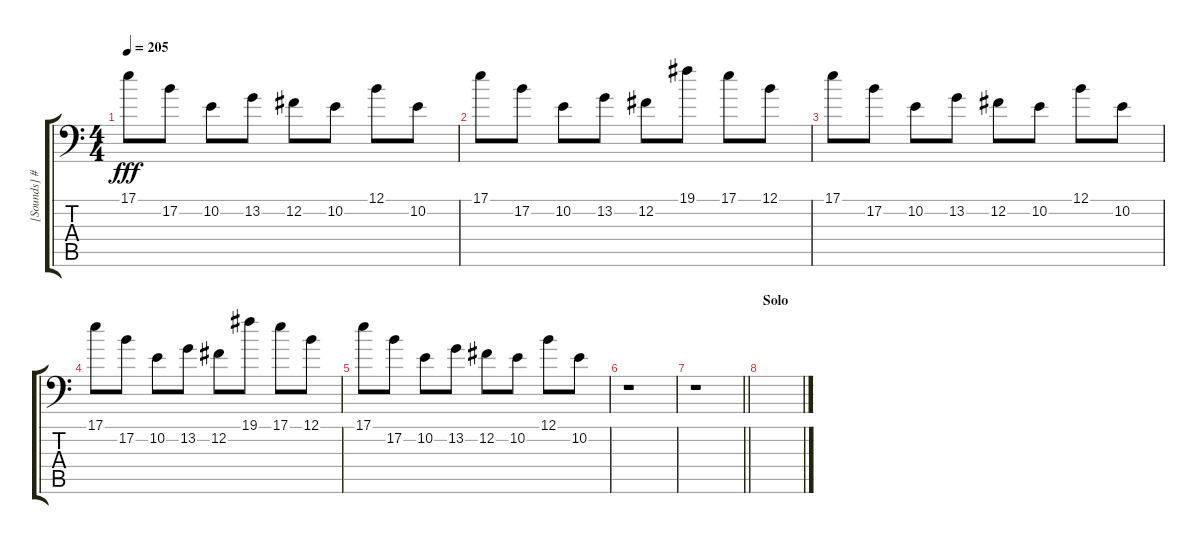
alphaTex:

\track ("[Sounds] #2" "[Sounds] #") {instrument electricpiano1}
\staff {score tabs}
\tuning (B3 Gb3 D3 A2 E2 A1) {hide}
\ts (4 4)
\tempo 205
\clef f4
\ks c
17.1.8{dy fff} 17.2.8 10.2.8 13.2.8 12.2.8 10.2.8 12.1.8 10.2.8 |
17.1.8 17.2.8 10.2.8 13.2.8 12.2.8 19.1.8 17.1.8 12.1.8 |
17.1.8 17.2.8 10.2.8 13.2.8 12.2.8 10.2.8 12.1.8 10.2.8 |
17.1.8 17.2.8 10.2.8 13.2.8 12.2.8 19.1.8 17.1.8 12.1.8 |
17.1.8 17.2.8 10.2.8 13.2.8 12.2.8 10.2.8 12.1.8 10.2.8 |
r.1 |
\barLineRight lightlight
r.1 |
\section ("" "Solo")
